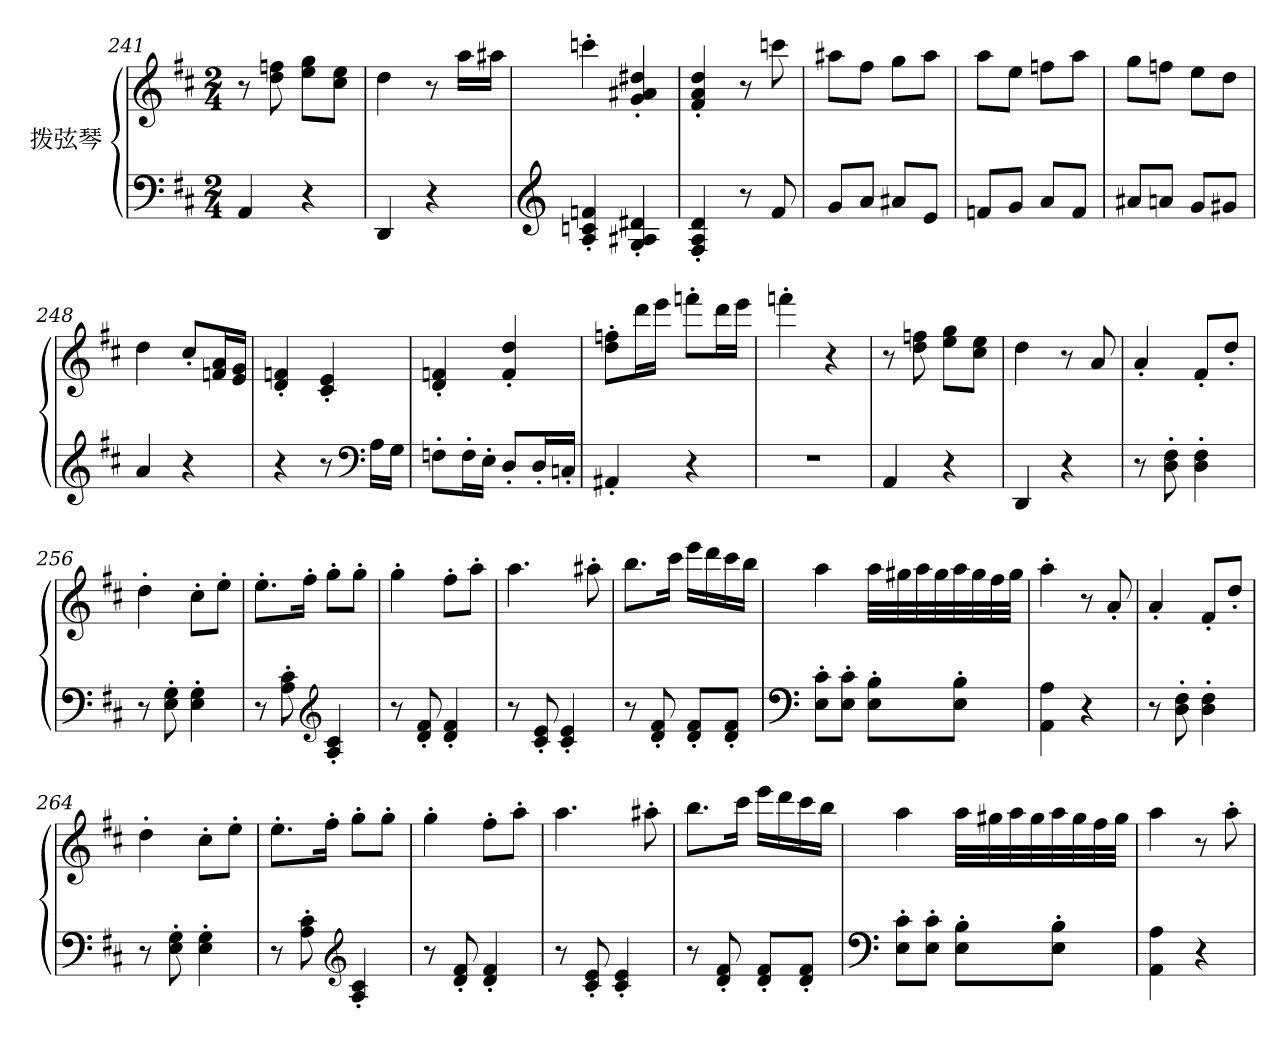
**kern	**kern
*part2	*part1
*staff2	*staff1
*I"拨弦琴	*I"拨弦琴
*clefF4	*clefG2
*k[f#c#]	*k[f#c#]
*M2/4	*M2/4
=241	=241
4AA/	8r
.	8dd\ 8ffn\
4r	8ee\ 8gg\L
.	8cc#\ 8ee\J
=242	=242
4DD/	4dd\
4r	8r
.	16aa\LL
.	16aa#X\JJ
=243	=243
*clefG2	*
4A/' 4cn/' 4fn/'	4cccn'\
4G/' 4A#X/' 4d#X/'	4g/' 4a#X/' 4dd#X/'
!!LO:LB:g=z
=244	=244
4F#/' 4A/' 4d/'	4f#/' 4a/' 4dd/'
8r	8r
8f#/	8cccn\
=245	=245
8g/L	8aa#X\L
8a/J	8ff#\J
8a#X/L	8gg\L
8e/J	8aa#\J
=246	=246
8fn/L	8aa\L
8g/J	8ee\J
8a/L	8ffn\L
8f/J	8aa\J
=247	=247
8a#X/L	8gg\L
8an/J	8ffn\J
8g/L	8ee\L
8g#X/J	8dd\J
=248	=248
4a/	4dd\
4r	8cc#'/L
.	16fn/ 16a/L
.	16e/ 16g/JJ
=249	=249
4r	4d/' 4fn/'
8r	4c#/' 4e/'
*clefF4	*
16A\LL	.
16G\JJ	.
=250	=250
8Fn'\L	4d/' 4fn/'
16F'\L	.
16E'\JJ	.
8D'/L	4f/' 4dd/'
16D'/L	.
16Cn'/JJ	.
!!LO:LB:g=z
=251	=251
4AA#X'/	8dd\' 8ffn\'L
.	16ddd\L
.	16eee\JJ
4r	8fffn'\L
.	16ddd\L
.	16eee\JJ
=252	=252
2r	4fffn'\
.	4r
=253	=253
4AA/	8r
.	8dd\ 8ffn\
4r	8ee\ 8gg\L
.	8cc#\ 8ee\J
=254	=254
4DD/	4dd\
4r	8r
.	8a/
=255	=255
8r	4a'/
8D\' 8F#\'	.
4D\' 4F#\'	8f#'/L
.	8dd'/J
=256	=256
8r	4dd'\
8E\' 8G\'	.
4E\' 4G\'	8cc#'\L
.	8ee'\J
=257	=257
8r	8.ee'\L
8A\' 8c#\'	.
.	16ff#'\Jk
*clefG2	*
4A/' 4c#/'	8gg'\L
.	8gg'\J
!!LO:LB:g=z
=258	=258
8r	4gg'\
8d/' 8f#/'	.
4d/' 4f#/'	8ff#'\L
.	8aa'\J
=259	=259
8r	4.aa\
8c#/' 8e/'	.
4c#/' 4e/'	.
.	8aa#X'\
=260	=260
8r	8.bb\L
8d/' 8f#/'	.
.	16ccc#\Jk
8d/' 8f#/'L	16eee\LL
.	16ddd\
8d/' 8f#/'J	16ccc#\
.	16bb\JJ
=261	=261
*clefF4	*
8E\' 8c#\'L	4aa\
8E\' 8c#\'J	.
8E\' 8B\'L	32aa\LLL
.	32gg#X\
.	32aa\
.	32gg#\
8E\' 8B\'J	32aa\
.	32gg#\
.	32ff#\
.	32gg#\JJJ
=262	=262
4AA\ 4A\	4aa'\
4r	8r
.	8a'/
=263	=263
8r	4a'/
8D\' 8F#\'	.
4D\' 4F#\'	8f#'/L
.	8dd'/J
!!LO:PB:g=z
=264	=264
8r	4dd'\
8E\' 8G\'	.
4E\' 4G\'	8cc#'\L
.	8ee'\J
=265	=265
8r	8.ee'\L
8A\' 8c#\'	.
.	16ff#'\Jk
*clefG2	*
4A/' 4c#/'	8gg'\L
.	8gg'\J
=266	=266
8r	4gg'\
8d/' 8f#/'	.
4d/' 4f#/'	8ff#'\L
.	8aa'\J
=267	=267
8r	4.aa\
8c#/' 8e/'	.
4c#/' 4e/'	.
.	8aa#X'\
=268	=268
8r	8.bb\L
8d/' 8f#/'	.
.	16ccc#\Jk
8d/' 8f#/'L	16eee\LL
.	16ddd\
8d/' 8f#/'J	16ccc#\
.	16bb\JJ
!!LO:LB:g=z
=269	=269
*clefF4	*
8E\' 8c#\'L	4aa\
8E\' 8c#\'J	.
8E\' 8B\'L	32aa\LLL
.	32gg#X\
.	32aa\
.	32gg#\
8E\' 8B\'J	32aa\
.	32gg#\
.	32ff#\
.	32gg#\JJJ
=270	=270
4AA\ 4A\	4aa\
4r	8r
.	8aa'\
=	=
*-	*-
